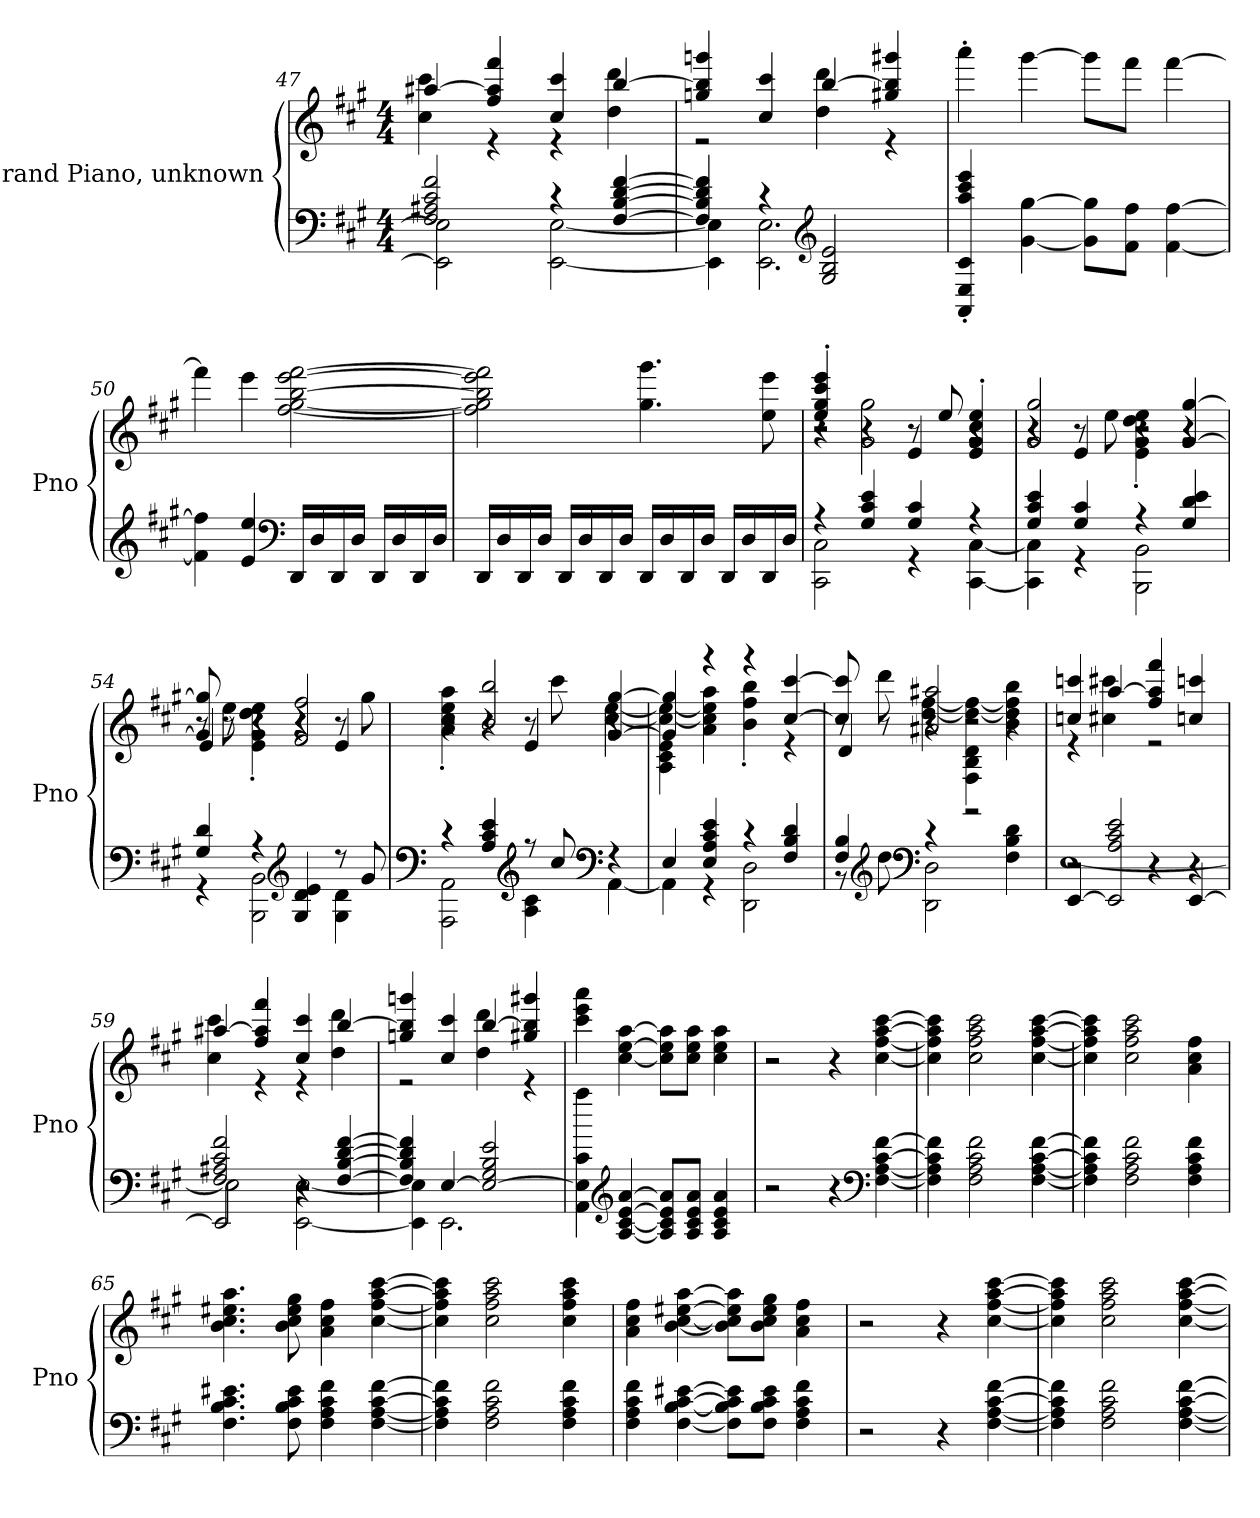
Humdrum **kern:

**kern	**kern
*part1	*part1
*staff2	*staff1
*I"Grand Piano, unknown	*
*I'Pno	*
!!LO:LB:g=z
*clefF4	*clefG2
*k[f#c#g#]	*k[f#c#g#]
*M4/4	*M4/4
=47	=47
*^	*^
2F#/ 2A#X/ 2c#/ 2f#/	2EE\] 2E\]	[4aa#X/	4cc#\ 4ccc#\
.	.	4ff#/ 4aa#/] 4fff#/	4r
4r	[2EE\ [2E\	4cc#/ 4ccc#/	4r
[4F#/ [4B/ [4d/ [4f#/	.	[4bb/	4dd\ 4ddd\
=48	=48	=48	=48
4F#/] 4B/] 4d/] 4f#/]	4EE\] 4E\]	4ggn/ 4bb/] 4gggn/	2r
4r	2.EE\ 2.E\	4cc#/ 4ccc#/	.
*clefG2	*	*	*
2G#/ 2B/ 2e/	.	[4bb/	4dd\ 4ddd\
.	.	4gg#X/ 4bb/] 4ggg#X/	4r
*v	*v	*	*
*	*v	*v
=49	=49
4AA/' 4E/' 4c#/' 4aa/' 4ccc#/' 4eee/'	4aaa'\
[4g#\ [4gg#\	[4ggg#\
8g#\] 8gg#\]L	8ggg#\L]
8f#\ 8ff#\J	8fff#\J
[4f#\ [4ff#\	[4fff#\
=50	=50
4f#\] 4ff#\]	4fff#\]
4e/ 4ee/	4eee\
*clefF4	*
16DD/LL	[2ff#\ [2gg#\ [2bb\ [2eee\ [2fff#\
16D/	.
16DD/	.
16D/JJ	.
16DD/LL	.
16D/	.
16DD/	.
16D/JJ	.
!!LO:LB:g=z
=51	=51
16DD/LL	2ff#\] 2gg#\] 2bb\] 2eee\] 2fff#\]
16D/	.
16DD/	.
16D/JJ	.
16DD/LL	.
16D/	.
16DD/	.
16D/JJ	.
16DD/LL	4.gg#\ 4.ggg#\
16D/	.
16DD/	.
16D/JJ	.
16DD/LL	.
16D/	.
16DD/	8ee\ 8eee\
16D/JJ	.
=52	=52
*^	*^
*	*	*	*^
4r	2CC#\ 2C#\	4ee/' 4gg#/' 4ccc#/' 4eee/'	4r	2r
4G#/ 4c#/ 4e/	.	4r	2g#\ 2gg#\	.
4G#/ 4c#/	4r	8r	.	4e/
.	.	8ee/	.	.
4r	[4CC#\ [4C#\	4e/' 4g#/' 4cc#/' 4ee/'	4r	4r
=53	=53	=53	=53	=53
4G#/ 4c#/ 4e/	4CC#\] 4C#\]	2g#/ 2gg#/	4r	4r
4G#/ 4c#/	4r	.	8r	4e/
.	.	.	8ee\	.
4r	2BBB\ 2BB\	4r	4e\' 4g#\' 4dd\' 4ee\'	2r
4G#/ 4d/ 4e/	.	[4g#/ [4gg#/	4r	.
=54	=54	=54	=54	=54
4G#/ 4d/	4r	8g#/] 8gg#/]	8r	4e/
.	.	8r	8ee\	.
4r	2BBB\ 2BB\	4r	4e\' 4g#\' 4dd\' 4ee\'	4r
*clefG2	*	*	*	*
4G#/ 4d/ 4e/	.	2f#/ 2ff#/	4r	4r
8r	4G#\ 4d\	.	8r	4e/
8g#/	.	.	8gg#\	.
!!LO:LB:g=z	!!	!!
=55	=55	=55	=55	=55
*clefF4	*	*	*	*
4r	2AAA\ 2AA\	4r	4a\' 4cc#\' 4ee\' 4aa\'	2r
4A/ 4c#/ 4e/	.	2b/ 2bb/	4r	.
*clefG2	*	*	*	*
8r	4A\ 4c#\	.	8r	4e/
8cc#/	.	.	8ccc#\	.
*clefF4	*	*	*	*
4r	[4AA\	[4g#/ [4gg#/	[4cc#\ [4ee\	4r
*	*	*	*v	*v
=56	=56	=56	=56
4E/	4AA\]	4g#/] 4gg#/]	4A\ 4c#\ 4e\ 4cc#\_ 4ee\_
4E/ 4A/ 4c#/ 4e/	4r	4r	4a\ 4cc#\] 4ee\] 4aa\
4r	2DD\ 2D\	4r	4b\' 4ff#\' 4bb\'
4F#/ 4B/ 4d/	.	[4cc#/ [4ccc#/	4r
=57	=57	=57	=57
*	*	*	*^
4F#/ 4B/	8r	8cc#/] 8ccc#/]	8r	4d/
*clefG2	*	*	*	*
.	8dd\	8r	8ddd\	.
*clefF4	*	*	*	*
4r	2DD\ 2D\	2a#X/ 2aa#X/	[4dd\ [4ff#\	4r
2r	.	.	4F#\ 4B\ 4d\ 4dd\_ 4ff#\_	2r
.	4F#\ 4B\ 4d\	4r	4b\ 4dd\] 4ff#\] 4bb\	.
*	*	*	*v	*v
=58	=58	=58	=58
*	*^	*	*
[4EE/	[1E	2r	4ccn/ 4cccn/	4r
2EE/] 2A/ 2c#/ 2e/	.	.	[4aa/	4cc#X\ 4ccc#X\
.	.	4r	4ff#/ 4aa/] 4fff#/	2r
4r	.	[4EE/	4ccn/ 4cccn/	.
!!LO:PB:g=z	!!
=59	=59	=59	=59	=59
2F#/ 2A#X/ 2c#/ 2f#/	2E\]	2EE/]	[4aa#X/	4cc#\ 4ccc#\
.	.	.	4ff#/ 4aa#/] 4fff#/	4r
4r	[2EE\ [2E\	2r	4cc#/ 4ccc#/	4r
[4F#/ [4B/ [4d/ [4f#/	.	.	[4bb/	4dd\ 4ddd\
*	*v	*v	*	*
=60	=60	=60	=60
4F#/] 4B/] 4d/] 4f#/]	4EE\] 4E\]	4ggn/ 4bb/] 4gggn/	2r
[4E/	2.EE\	4cc#/ 4ccc#/	.
2E/_ 2G#/ 2B/ 2e/	.	[4bb/	4dd\ 4ddd\
.	.	4gg#X/ 4bb/] 4ggg#X/	4r
*v	*v	*	*
*	*v	*v
=61	=61
4AA\ 4E\] 4c#\ 4aa\	4ccc#\ 4eee\ 4aaa\
*clefG2	*
[4A/ [4c#/ [4e/ [4a/	[4cc#\ [4ee\ [4aa\
8A/] 8c#/] 8e/] 8a/]L	8cc#\] 8ee\] 8aa\]L
8A/ 8c#/ 8e/ 8a/J	8cc#\ 8ee\ 8aa\J
4A/ 4c#/ 4e/ 4a/	4cc#\ 4ee\ 4aa\
=62	=62
2r	2r
4r	4r
*clefF4	*
[4F#\ [4A\ [4c#\ [4f#\	[4cc#\ [4ff#\ [4aa\ [4ccc#\
=63	=63
4F#\] 4A\] 4c#\] 4f#\]	4cc#\] 4ff#\] 4aa\] 4ccc#\]
2F#\ 2A\ 2c#\ 2f#\	2cc#\ 2ff#\ 2aa\ 2ccc#\
[4F#\ [4A\ [4c#\ [4f#\	[4cc#\ [4ff#\ [4aa\ [4ccc#\
=64	=64
4F#\] 4A\] 4c#\] 4f#\]	4cc#\] 4ff#\] 4aa\] 4ccc#\]
2F#\ 2A\ 2c#\ 2f#\	2cc#\ 2ff#\ 2aa\ 2ccc#\
4F#\ 4A\ 4c#\ 4f#\	4a\ 4cc#\ 4ff#\
!!LO:LB:g=z
=65	=65
4.F#\ 4.B\ 4.c#\ 4.e#X\	4.b\ 4.cc#\ 4.ee#X\ 4.aa\
8F#\ 8B\ 8c#\ 8e#\	8b\ 8cc#\ 8ee#\ 8gg#\
4F#\ 4A\ 4c#\ 4f#\	4a\ 4cc#\ 4ff#\
[4F#\ [4A\ [4c#\ [4f#\	[4cc#\ [4ff#\ [4aa\ [4ccc#\
=66	=66
4F#\] 4A\] 4c#\] 4f#\]	4cc#\] 4ff#\] 4aa\] 4ccc#\]
2F#\ 2A\ 2c#\ 2f#\	2cc#\ 2ff#\ 2aa\ 2ccc#\
4F#\ 4A\ 4c#\ 4f#\	4cc#\ 4ff#\ 4aa\ 4ccc#\
=67	=67
4F#\ 4A\ 4c#\ 4f#\	4a\ 4cc#\ 4ff#\
[4F#\ [4B\ [4c#\ [4e#X\	[4b\ [4cc#\ [4ee#X\ [4aa\
8F#\] 8B\] 8c#\] 8e#\]L	8b\] 8cc#\] 8ee#\] 8aa\]L
8F#\ 8B\ 8c#\ 8e#\J	8b\ 8cc#\ 8ee#\ 8gg#\J
4F#\ 4A\ 4c#\ 4f#\	4a\ 4cc#\ 4ff#\
=68	=68
2r	2r
4r	4r
[4F#\ [4A\ [4c#\ [4f#\	[4cc#\ [4ff#\ [4aa\ [4ccc#\
=69	=69
4F#\] 4A\] 4c#\] 4f#\]	4cc#\] 4ff#\] 4aa\] 4ccc#\]
2F#\ 2A\ 2c#\ 2f#\	2cc#\ 2ff#\ 2aa\ 2ccc#\
[4F#\ [4A\ [4c#\ [4f#\	[4cc#\ [4ff#\ [4aa\ [4ccc#\
=	=
*-	*-
